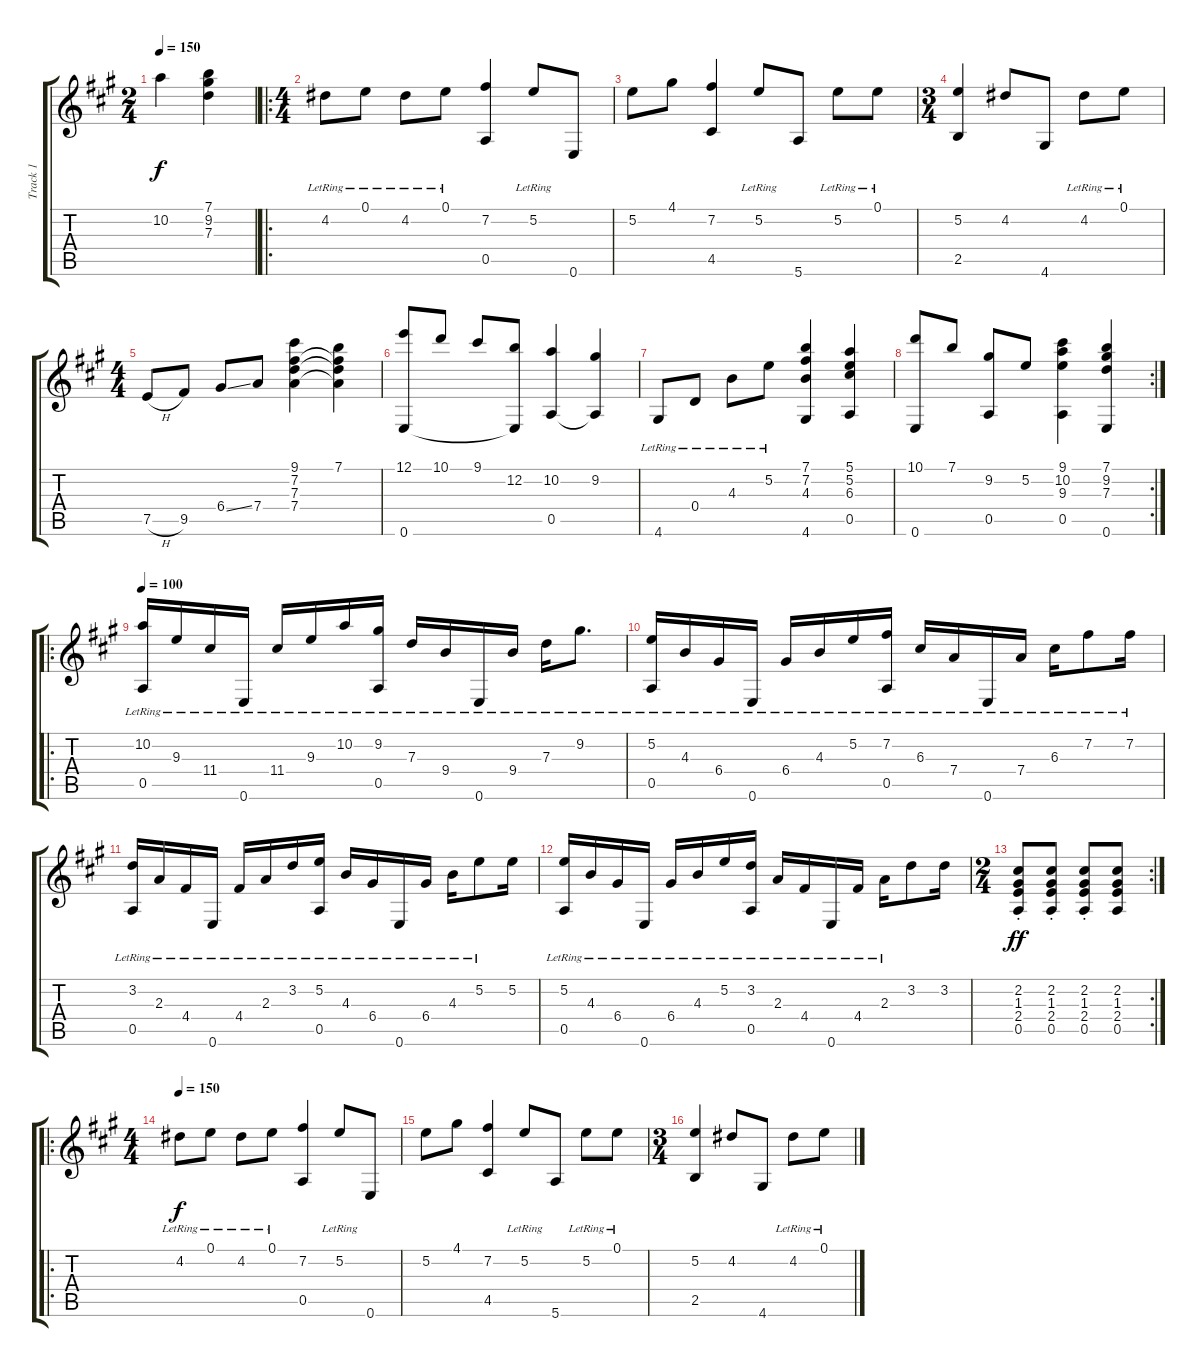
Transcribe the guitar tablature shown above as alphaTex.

\track ("Track 1" "Track 1") {instrument acousticguitarnylon}
\staff {score tabs}
\tuning (E4 B3 G3 D3 A2 E2) {hide}
\ts (2 4)
\tempo 150
\clef g2
\ks a
10.2.4{dy f} (7.1 9.2 7.3).4 |
\ro
\ts (4 4)
4.2{lr}.8 0.1{lr}.8 4.2{lr}.8 0.1{lr}.8 (7.2 0.5).4 5.2{lr}.8 0.6.8 |
5.2.8 4.1.8 (7.2 4.5).4 5.2{lr}.8 5.6.8 5.2{lr}.8 0.1{lr}.8 |
\ts (3 4)
(5.2 2.5).4 4.2.8 4.6.8 4.2{lr}.8 0.1{lr}.8 |
\ts (4 4)
7.5{h}.8 9.5.8 6.4{ss}.8 7.4.8 (9.1 7.2 7.3 7.4).4 (7.1 7.2{t} 7.3{t} 7.4{t}).4 |
(12.1 0.6).8 10.1.8 9.1.8 (12.2 0.6{t}).8 (10.2 0.5).4 (9.2 0.5{t}).4 |
4.6{lr}.8 0.4{lr}.8 4.3{lr}.8 5.2{lr}.8 (7.1 7.2 4.3 4.6).4 (5.1 5.2 6.3 0.5).4 |
\rc 2
(10.1 0.6).8 7.1.8 (9.2 0.5).8 5.2.8 (9.1 10.2 9.3 0.5).4 (7.1 9.2 7.3 0.6).4 |
\ro
\tempo 100
(10.2{lr} 0.5{lr}).16 9.3{lr}.16 11.4{lr}.16 0.6{lr}.16 11.4{lr}.16 9.3{lr}.16 10.2{lr}.16 (9.2{lr} 0.5{lr}).16 7.3{lr}.16 9.4{lr}.16 0.6{lr}.16 9.4{lr}.16 7.3{lr}.16 9.2{lr}.8{d} |
(5.2{lr} 0.5{lr}).16 4.3{lr}.16 6.4{lr}.16 0.6{lr}.16 6.4{lr}.16 4.3{lr}.16 5.2{lr}.16 (7.2{lr} 0.5{lr}).16 6.3{lr}.16 7.4{lr}.16 0.6{lr}.16 7.4{lr}.16 6.3{lr}.16 7.2{lr}.8 7.2{lr}.16 |
(3.2{lr} 0.5{lr}).16 2.3{lr}.16 4.4{lr}.16 0.6{lr}.16 4.4{lr}.16 2.3{lr}.16 3.2{lr}.16 (5.2{lr} 0.5{lr}).16 4.3{lr}.16 6.4{lr}.16 0.6{lr}.16 6.4{lr}.16 4.3{lr}.16 5.2{lr}.8 5.2.16 |
(5.2{lr} 0.5{lr}).16 4.3{lr}.16 6.4{lr}.16 0.6{lr}.16 6.4{lr}.16 4.3{lr}.16 5.2{lr}.16 (3.2{lr} 0.5{lr}).16 2.3{lr}.16 4.4{lr}.16 0.6{lr}.16 4.4{lr}.16 2.3{lr}.16 3.2.8 3.2.16 |
\rc 2
\ts (2 4)
(2.2{st} 1.3{st} 2.4{st} 0.5{st}).8{dy ff} (2.2{st} 1.3{st} 2.4{st} 0.5{st}).8 (2.2{st} 1.3{st} 2.4{st} 0.5{st}).8 (2.2 1.3 2.4 0.5).8 |
\ro
\ts (4 4)
\tempo 150
4.2{lr}.8{dy f} 0.1{lr}.8 4.2{lr}.8 0.1{lr}.8 (7.2 0.5).4 5.2{lr}.8 0.6.8 |
5.2.8 4.1.8 (7.2 4.5).4 5.2{lr}.8 5.6.8 5.2{lr}.8 0.1{lr}.8 |
\ts (3 4)
(5.2 2.5).4 4.2.8 4.6.8 4.2{lr}.8 0.1{lr}.8
